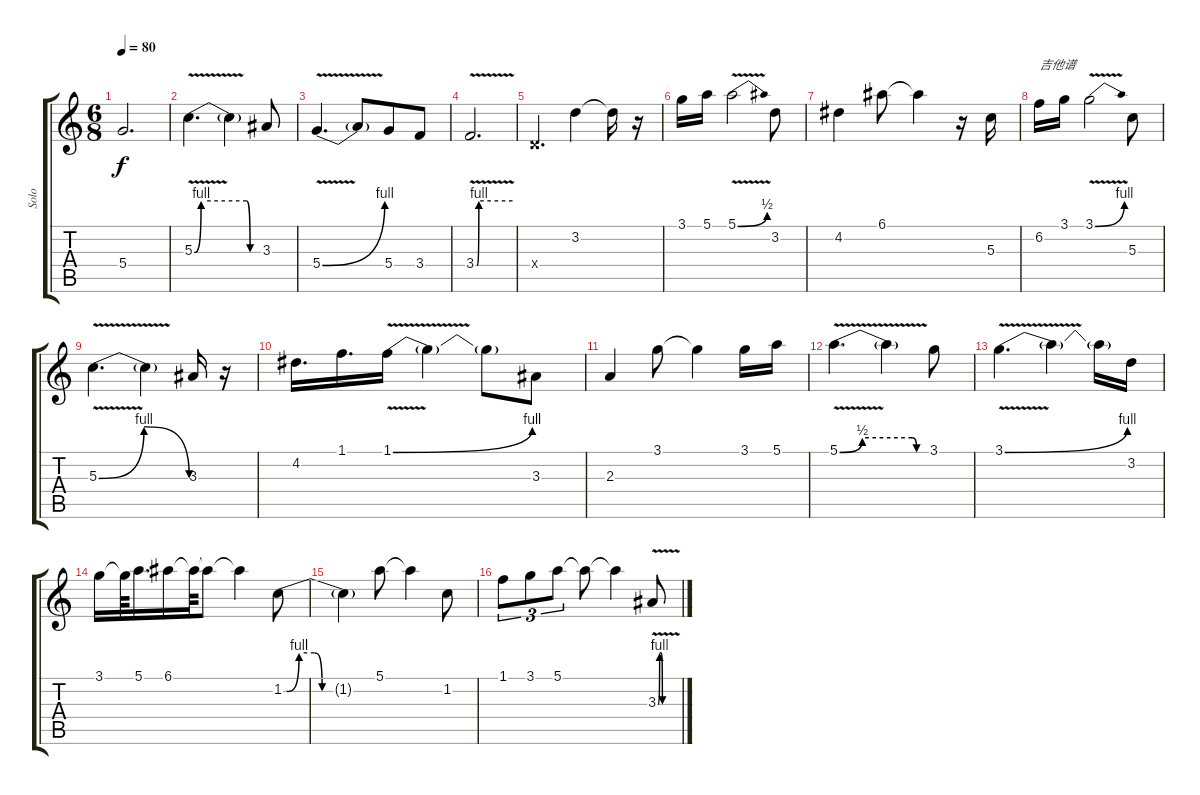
\track ("Solo" "Solo") {instrument overdrivenguitar}
\staff {score tabs}
\tuning (E4 B3 G3 D3 A2 E2) {hide}
\ts (6 8)
\tempo 80
\clef g2
\ks c
5.4{t}.2{d dy f} |
5.3{be (custom 0 0 6 4 46 4 49 0 60 0) v}.4{d} 5.3{t}.4 3.3.8 |
5.4{be (bend 0 0 60 4) v}.4{d} 5.4{t}.8 5.4.8 3.4.8 |
3.4{be (custom 0 0 2 0 5 4 60 4) v}.2{d} |
0.4{x}.4{d} 3.2.4 3.2{t}.16 r.16 |
3.1.16 5.1.16 5.1{be (bend 0 0 60 2) v}.2 3.2.8 |
4.2.4 6.1.8 6.1{t}.4 r.16 5.3.16 |
6.2.16{txt "吉他谱"} 3.1.16 3.1{be (bend 0 0 60 4) v}.2 5.3.8 |
5.3{be (bendrelease 0 0 7 4 52 4 60 0) v}.4{d} 5.3{t}.4 3.3.16 r.16 |
4.2.16{d} 1.1.16{d} 1.1{be (bend 0 0 60 4) v}.16 1.1{t}.4 1.1{t}.8 3.3.8 |
2.3.4 3.1.8 3.1{t}.4 3.1.16 5.1.16 |
5.1{be (custom 0 0 15 2 48 2 51 0 60 0) v}.4{d} 5.1{t}.4 3.1.8 |
3.1{be (bend 0 0 60 4) v}.4{d} 3.1{t}.4 3.1{t}.16 3.2.16 |
3.1.16 3.1{t}.64 5.1.16{d} 6.1.16 6.1{t}.64 6.1{t}.8 6.1{t}.4 1.2{be (custom 0 0 2 0 10 4 20 4 25 0 45 0 60 0)}.8 |
1.2{t}.4 5.1.8 5.1{t}.4 1.2.8 |
1.1.8{tu (3 2)} 3.1.8{tu (3 2)} 5.1.8{tu (3 2)} 5.1{t}.8 5.1{t}.4 3.3{be (custom 0 0 5 4 10 4 13 0 60 0) v}.8
